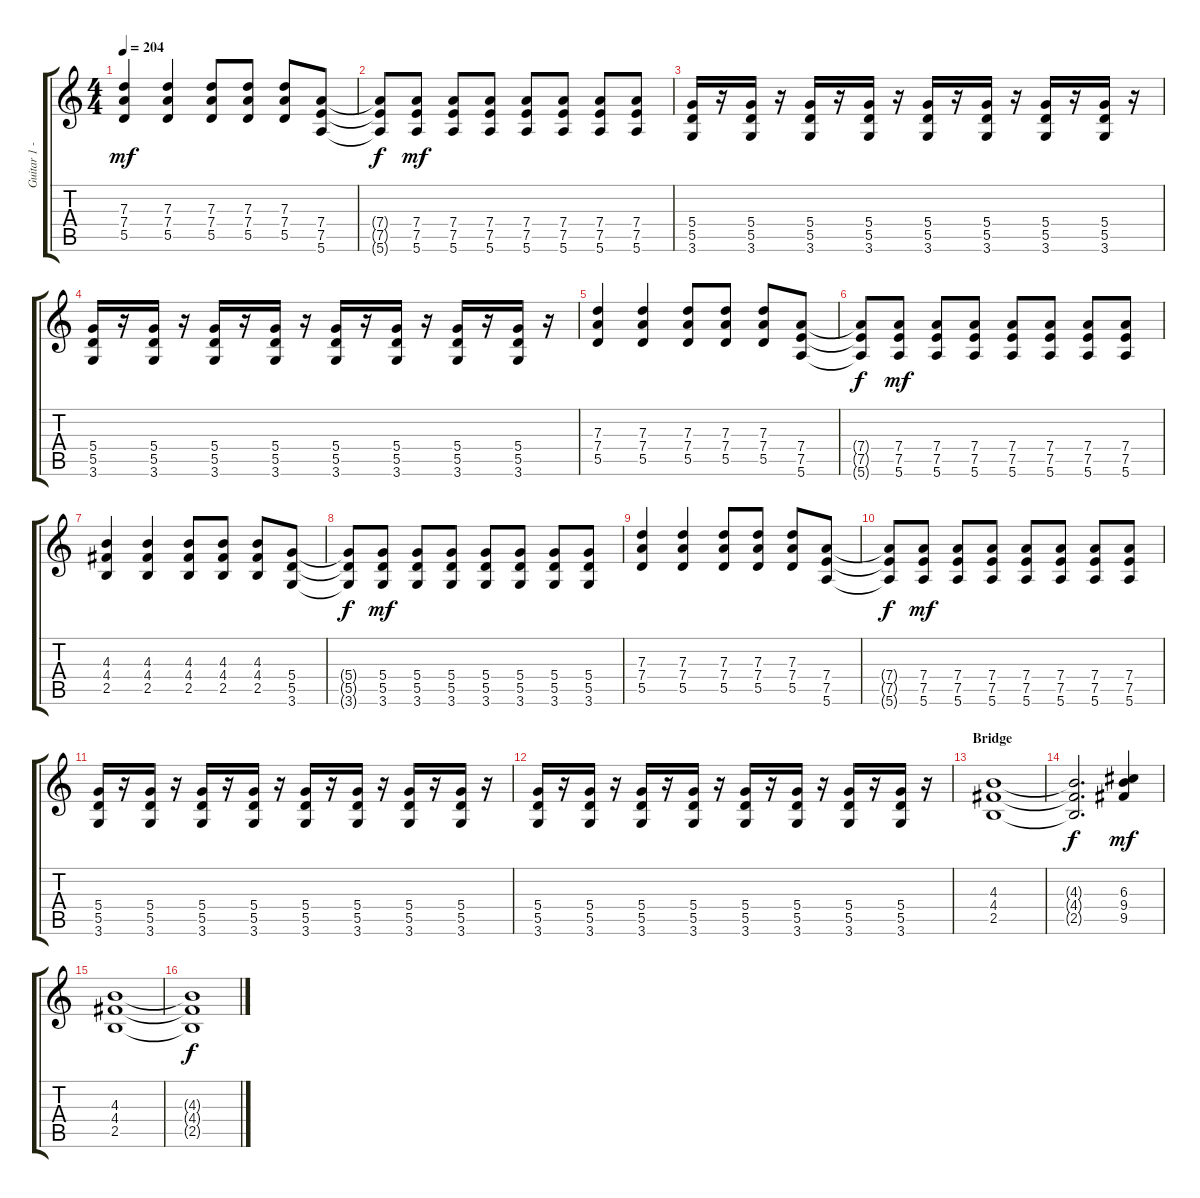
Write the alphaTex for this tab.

\track ("Guitar 1 - Mathias" "Guitar 1 -") {instrument distortionguitar}
\staff {score tabs}
\tuning (E4 B3 G3 D3 A2 E2) {hide}
\ts (4 4)
\tempo 204
\clef g2
\ks c
(7.3 7.4 5.5).4{dy mf} (7.3 7.4 5.5).4 (7.3 7.4 5.5).8 (7.3 7.4 5.5).8 (7.3 7.4 5.5).8 (7.4 7.5 5.6).8 |
(7.4{t} 7.5{t} 5.6{t}).8{dy f} (7.4 7.5 5.6).8{dy mf} (7.4 7.5 5.6).8 (7.4 7.5 5.6).8 (7.4 7.5 5.6).8 (7.4 7.5 5.6).8 (7.4 7.5 5.6).8 (7.4 7.5 5.6).8 |
(5.4 5.5 3.6).16 r.16 (5.4 5.5 3.6).16 r.16 (5.4 5.5 3.6).16 r.16 (5.4 5.5 3.6).16 r.16 (5.4 5.5 3.6).16 r.16 (5.4 5.5 3.6).16 r.16 (5.4 5.5 3.6).16 r.16 (5.4 5.5 3.6).16 r.16 |
(5.4 5.5 3.6).16 r.16 (5.4 5.5 3.6).16 r.16 (5.4 5.5 3.6).16 r.16 (5.4 5.5 3.6).16 r.16 (5.4 5.5 3.6).16 r.16 (5.4 5.5 3.6).16 r.16 (5.4 5.5 3.6).16 r.16 (5.4 5.5 3.6).16 r.16 |
(7.3 7.4 5.5).4 (7.3 7.4 5.5).4 (7.3 7.4 5.5).8 (7.3 7.4 5.5).8 (7.3 7.4 5.5).8 (7.4 7.5 5.6).8 |
(7.4{t} 7.5{t} 5.6{t}).8{dy f} (7.4 7.5 5.6).8{dy mf} (7.4 7.5 5.6).8 (7.4 7.5 5.6).8 (7.4 7.5 5.6).8 (7.4 7.5 5.6).8 (7.4 7.5 5.6).8 (7.4 7.5 5.6).8 |
(4.3 4.4 2.5).4 (4.3 4.4 2.5).4 (4.3 4.4 2.5).8 (4.3 4.4 2.5).8 (4.3 4.4 2.5).8 (5.4 5.5 3.6).8 |
(5.4{t} 5.5{t} 3.6{t}).8{dy f} (5.4 5.5 3.6).8{dy mf} (5.4 5.5 3.6).8 (5.4 5.5 3.6).8 (5.4 5.5 3.6).8 (5.4 5.5 3.6).8 (5.4 5.5 3.6).8 (5.4 5.5 3.6).8 |
(7.3 7.4 5.5).4 (7.3 7.4 5.5).4 (7.3 7.4 5.5).8 (7.3 7.4 5.5).8 (7.3 7.4 5.5).8 (7.4 7.5 5.6).8 |
(7.4{t} 7.5{t} 5.6{t}).8{dy f} (7.4 7.5 5.6).8{dy mf} (7.4 7.5 5.6).8 (7.4 7.5 5.6).8 (7.4 7.5 5.6).8 (7.4 7.5 5.6).8 (7.4 7.5 5.6).8 (7.4 7.5 5.6).8 |
(5.4 5.5 3.6).16 r.16 (5.4 5.5 3.6).16 r.16 (5.4 5.5 3.6).16 r.16 (5.4 5.5 3.6).16 r.16 (5.4 5.5 3.6).16 r.16 (5.4 5.5 3.6).16 r.16 (5.4 5.5 3.6).16 r.16 (5.4 5.5 3.6).16 r.16 |
(5.4 5.5 3.6).16 r.16 (5.4 5.5 3.6).16 r.16 (5.4 5.5 3.6).16 r.16 (5.4 5.5 3.6).16 r.16 (5.4 5.5 3.6).16 r.16 (5.4 5.5 3.6).16 r.16 (5.4 5.5 3.6).16 r.16 (5.4 5.5 3.6).16 r.16 |
\section ("" "Bridge")
(4.3 4.4 2.5).1 |
(4.3{t} 4.4{t} 2.5{t}).2{d dy f} (6.3 9.4 9.5).4{dy mf} |
(4.3 4.4 2.5).1 |
(4.3{t} 4.4{t} 2.5{t}).1{dy f}
